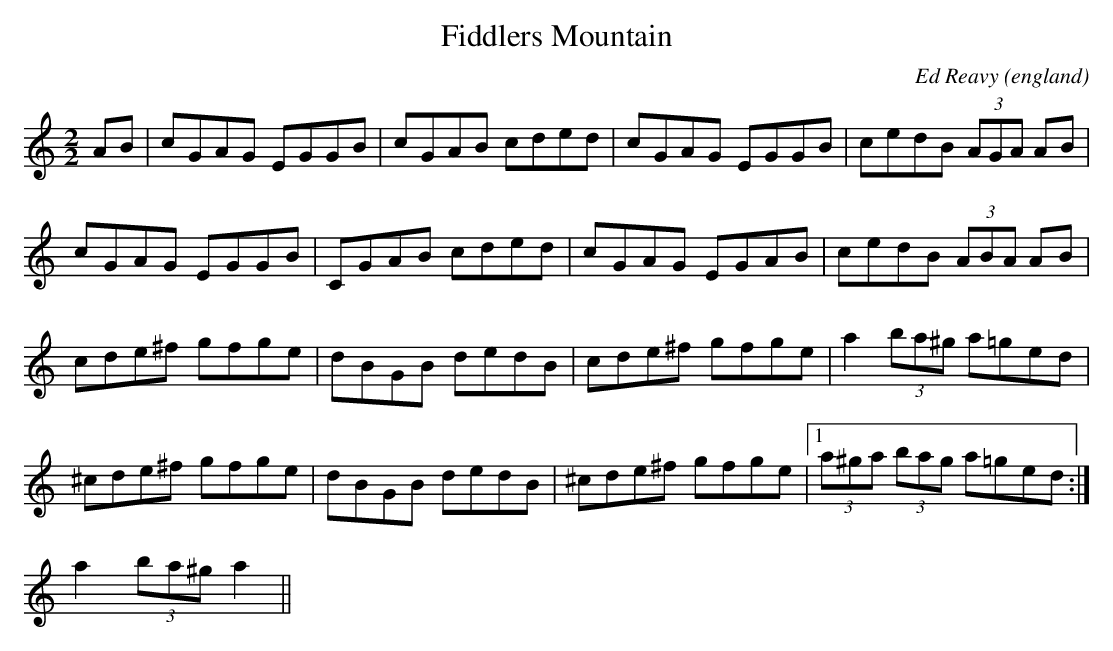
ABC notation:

X:1
T:Fiddlers Mountain
O:england
C:Ed Reavy
M:2/2
L:1/8
K:C
AB|cGAG EGGB|cGAB cded|cGAG EGGB|cedB (3AGA AB|
cGAG EGGB|CGAB cded|cGAG EGAB|cedB (3ABA AB|
cde^f gfge|dBGB dedB|cde^f gfge|a2 (3ba^g a=ged|
^cde^f gfge|dBGB dedB|^cde^f gfge|1(3a^ga (3bag a=ged:|
2a2 (3ba^g a2||
